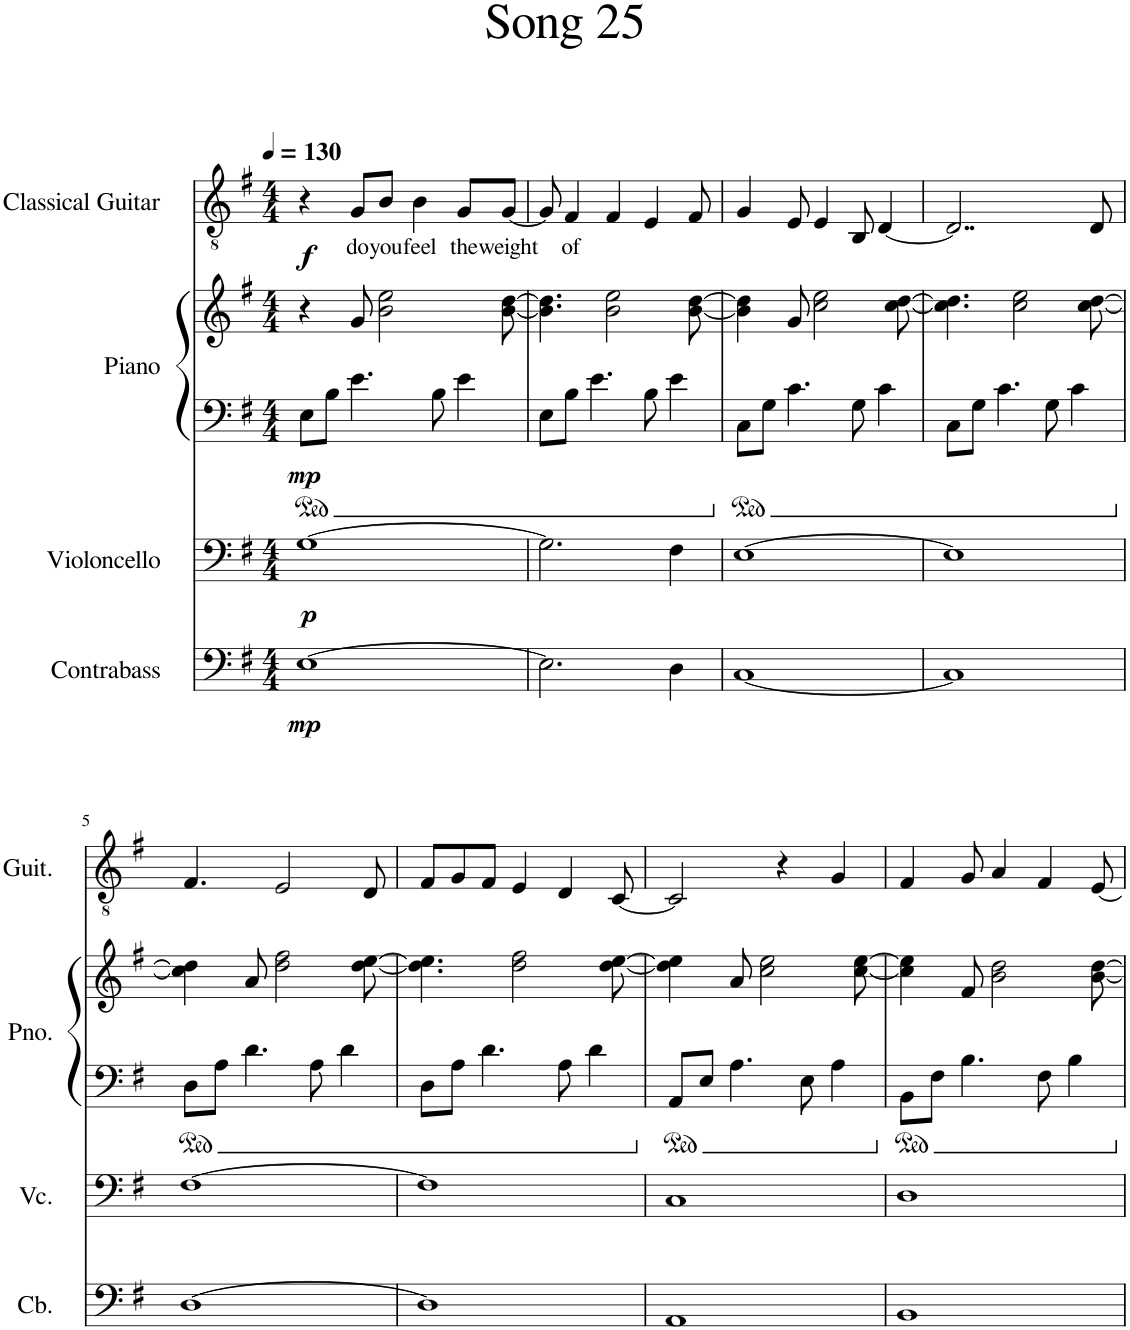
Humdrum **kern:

**kern	**dynam	**kern	**dynam	**kern	**kern	**dynam	**kern	**text	**dynam
*part4	*part4	*part3	*part3	*part2	*part2	*part2	*part1	*part1	*part1
*staff5	*staff5	*staff4	*staff4	*staff3	*staff2	*staff2/3	*staff1	*staff1	*staff1
*I"Contrabass	*	*I"Violoncello	*	*I"Piano	*	*	*I"Classical Guitar	*	*
*I'Cb.	*	*I'Vc.	*	*I'Pno.	*	*	*I'Guit.	*	*
*clefF4	*	*clefF4	*	*clefF4	*clefG2	*	*clefGv2	*	*
*Trd7c12	*	*	*	*	*	*	*	*	*
*k[f#]	*	*k[f#]	*	*k[f#]	*k[f#]	*	*k[f#]	*	*
*M4/4	*	*M4/4	*	*M4/4	*M4/4	*	*M4/4	*	*
*MM130	*	*MM130	*	*MM130	*MM130	*	*MM130	*	*
=1	=1	=1	=1	=1	=1	=1	=1	=1	=1
!	!LO:DY:b	!	!LO:DY:b	!	!	!LO:DY:b=2	!	!	!LO:DY:b
[1E	mp	[1G	p	8E\L	4r	mp	4r	.	f
.	.	.	.	8B\J	.	.	.	.	.
!	!	!	!	!	!	!	!	!LO:LY:b	!
.	.	.	.	4.e\	8g/	.	8G/L	do	.
!	!	!	!	!	!	!	!	!LO:LY:b	!
.	.	.	.	.	2b\ 2ee\	.	8B/J	you	.
!	!	!	!	!	!	!	!	!LO:LY:b	!
.	.	.	.	.	.	.	4B\	feel	.
.	.	.	.	8B\	.	.	.	.	.
!	!	!	!	!	!	!	!	!LO:LY:b	!
.	.	.	.	4e\	.	.	8G/L	the	.
!	!	!	!	!	!	!	!	!LO:LY:b	!
.	.	.	.	.	[8b\ [8dd\	.	[8G/J	weight	.
=2	=2	=2	=2	=2	=2	=2	=2	=2	=2
2.E\]	.	2.G\]	.	8E\L	4.b\] 4.dd\]	.	8G/]	.	.
!	!	!	!	!	!	!	!	!LO:LY:b	!
.	.	.	.	8B\J	.	.	4F#/	of	.
.	.	.	.	4.e\	.	.	.	.	.
.	.	.	.	.	2b\ 2ee\	.	4F#/	.	.
.	.	.	.	8B\	.	.	4E/	.	.
4D\	.	4F#\	.	4e\	.	.	.	.	.
.	.	.	.	.	[8b\ [8dd\	.	8F#/	.	.
=3	=3	=3	=3	=3	=3	=3	=3	=3	=3
[1C	.	[1E	.	8C\L	4b\] 4dd\]	.	4G/	.	.
.	.	.	.	8G\J	.	.	.	.	.
.	.	.	.	4.c\	8g/	.	8E/	.	.
.	.	.	.	.	2cc\ 2ee\	.	4E/	.	.
.	.	.	.	8G\	.	.	8BB/	.	.
.	.	.	.	4c\	.	.	[4D/	.	.
.	.	.	.	.	[8cc\ [8dd\	.	.	.	.
=4	=4	=4	=4	=4	=4	=4	=4	=4	=4
1C]	.	1E]	.	8C\L	4.cc\] 4.dd\]	.	2..D/]	.	.
.	.	.	.	8G\J	.	.	.	.	.
.	.	.	.	4.c\	.	.	.	.	.
.	.	.	.	.	2cc\ 2ee\	.	.	.	.
.	.	.	.	8G\	.	.	.	.	.
.	.	.	.	4c\	.	.	.	.	.
.	.	.	.	.	[8cc\ [8dd\	.	8D/	.	.
!!LO:LB:g=z
=5	=5	=5	=5	=5	=5	=5	=5	=5	=5
[1D	.	[1F#	.	8D\L	4cc\] 4dd\]	.	4.F#/	.	.
.	.	.	.	8A\J	.	.	.	.	.
.	.	.	.	4.d\	8a/	.	.	.	.
.	.	.	.	.	2dd\ 2ff#\	.	2E/	.	.
.	.	.	.	8A\	.	.	.	.	.
.	.	.	.	4d\	.	.	.	.	.
.	.	.	.	.	[8dd\ [8ee\	.	8D/	.	.
=6	=6	=6	=6	=6	=6	=6	=6	=6	=6
1D]	.	1F#]	.	8D\L	4.dd\] 4.ee\]	.	8F#/L	.	.
.	.	.	.	8A\J	.	.	8G/	.	.
.	.	.	.	4.d\	.	.	8F#/J	.	.
.	.	.	.	.	2dd\ 2ff#\	.	4E/	.	.
.	.	.	.	8A\	.	.	4D/	.	.
.	.	.	.	4d\	.	.	.	.	.
.	.	.	.	.	[8dd\ [8ee\	.	[8C/	.	.
=7	=7	=7	=7	=7	=7	=7	=7	=7	=7
1AA	.	1C	.	8AA/L	4dd\] 4ee\]	.	2C/]	.	.
.	.	.	.	8E/J	.	.	.	.	.
.	.	.	.	4.A\	8a/	.	.	.	.
.	.	.	.	.	2cc\ 2ee\	.	.	.	.
.	.	.	.	.	.	.	4r	.	.
.	.	.	.	8E\	.	.	.	.	.
.	.	.	.	4A\	.	.	4G/	.	.
.	.	.	.	.	[8cc\ [8ee\	.	.	.	.
=8	=8	=8	=8	=8	=8	=8	=8	=8	=8
1BB	.	1D	.	8BB\L	4cc\] 4ee\]	.	4F#/	.	.
.	.	.	.	8F#\J	.	.	.	.	.
.	.	.	.	4.B\	8f#/	.	8G/	.	.
.	.	.	.	.	2b\ 2dd\	.	4A/	.	.
.	.	.	.	8F#\	.	.	4F#/	.	.
.	.	.	.	4B\	.	.	.	.	.
.	.	.	.	.	[8b\ [8dd\	.	[8E/	.	.
=	=	=	=	=	=	=	=	=	=
*-	*-	*-	*-	*-	*-	*-	*-	*-	*-
